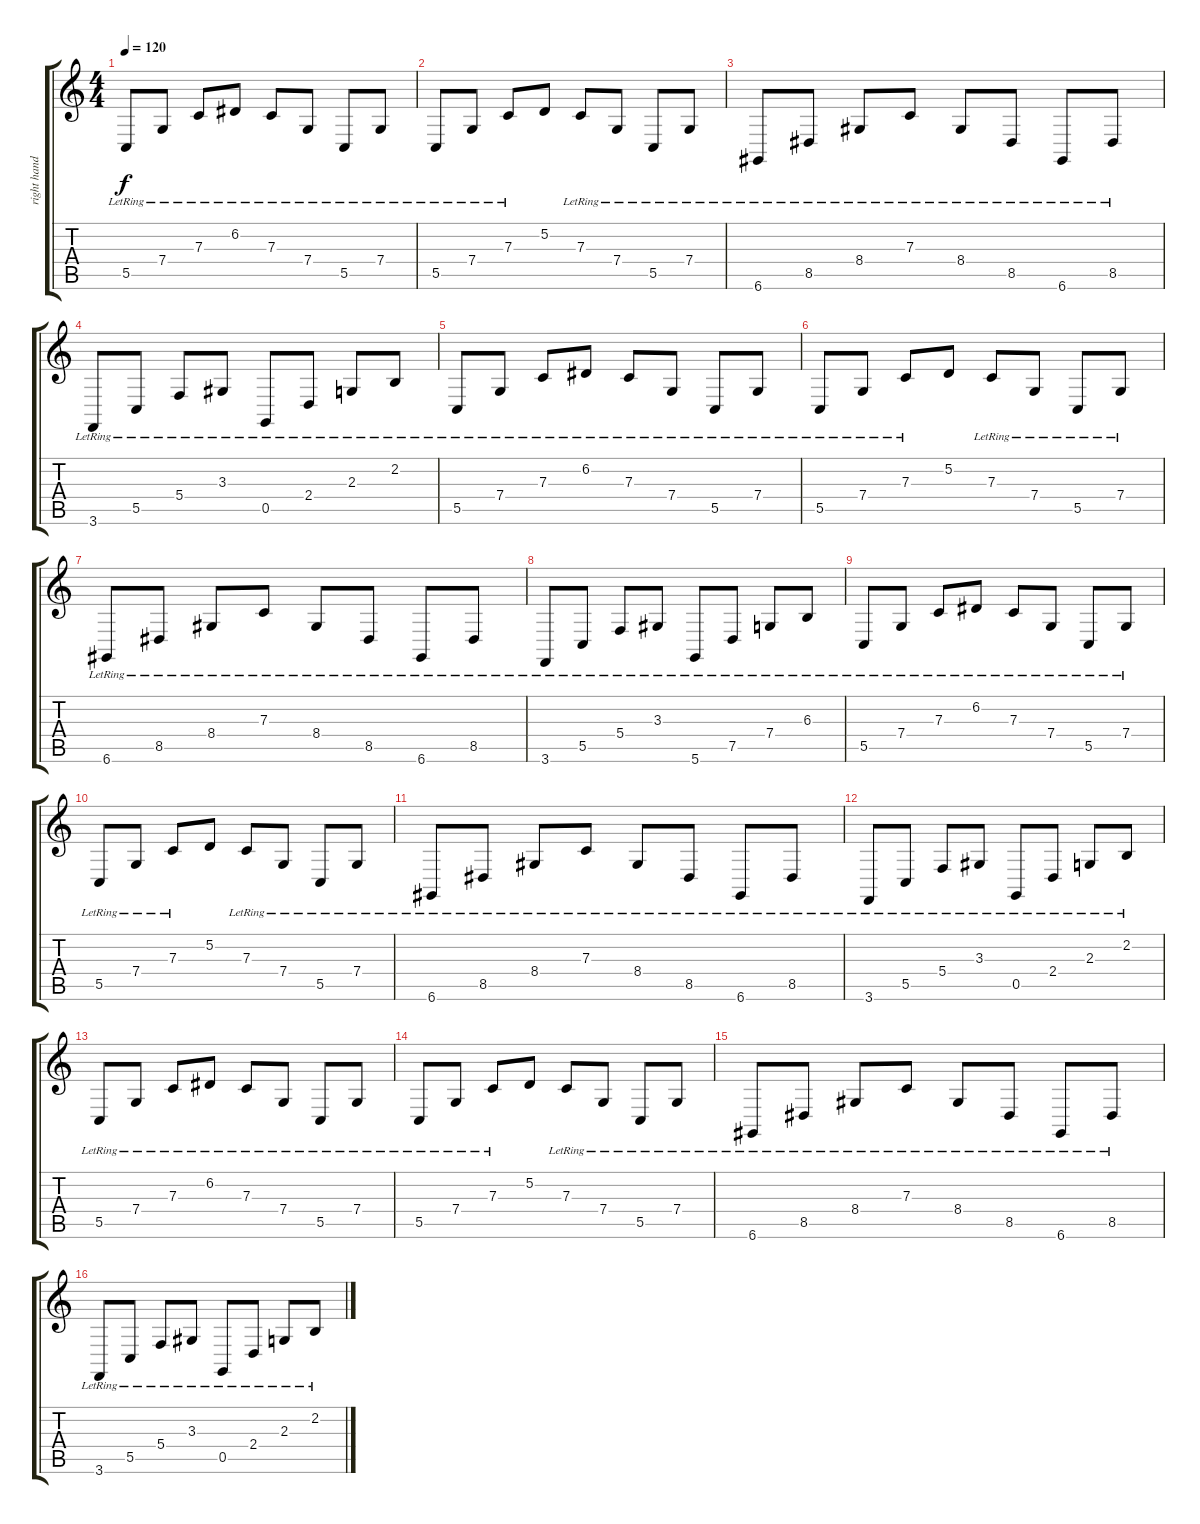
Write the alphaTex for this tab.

\track ("right hand" "right hand") {instrument acousticgrandpiano}
\staff {score tabs}
\tuning (D4 A3 F3 C3 G2 D2) {hide}
\ts (4 4)
\tempo 120
\clef g2
\ks c
5.5{lr}.8{dy f instrument acousticgrandpiano} 7.4{lr}.8 7.3{lr}.8 6.2{lr}.8 7.3{lr}.8 7.4{lr}.8 5.5{lr}.8 7.4{lr}.8 |
5.5{lr}.8 7.4{lr}.8 7.3{lr}.8 5.2.8 7.3{lr}.8 7.4{lr}.8 5.5{lr}.8 7.4{lr}.8 |
6.6{lr}.8 8.5{lr}.8 8.4{lr}.8 7.3{lr}.8 8.4{lr}.8 8.5{lr}.8 6.6{lr}.8 8.5{lr}.8 |
3.6{lr}.8 5.5{lr}.8 5.4{lr}.8 3.3{lr}.8 0.5{lr}.8 2.4{lr}.8 2.3{lr}.8 2.2{lr}.8 |
5.5{lr}.8 7.4{lr}.8 7.3{lr}.8 6.2{lr}.8 7.3{lr}.8 7.4{lr}.8 5.5{lr}.8 7.4{lr}.8 |
5.5{lr}.8 7.4{lr}.8 7.3{lr}.8 5.2.8 7.3{lr}.8 7.4{lr}.8 5.5{lr}.8 7.4{lr}.8 |
6.6{lr}.8 8.5{lr}.8 8.4{lr}.8 7.3{lr}.8 8.4{lr}.8 8.5{lr}.8 6.6{lr}.8 8.5{lr}.8 |
3.6{lr}.8 5.5{lr}.8 5.4{lr}.8 3.3{lr}.8 5.6{lr}.8 7.5{lr}.8 7.4{lr}.8 6.3{lr}.8 |
5.5{lr}.8 7.4{lr}.8 7.3{lr}.8 6.2{lr}.8 7.3{lr}.8 7.4{lr}.8 5.5{lr}.8 7.4{lr}.8 |
5.5{lr}.8 7.4{lr}.8 7.3{lr}.8 5.2.8 7.3{lr}.8 7.4{lr}.8 5.5{lr}.8 7.4{lr}.8 |
6.6{lr}.8 8.5{lr}.8 8.4{lr}.8 7.3{lr}.8 8.4{lr}.8 8.5{lr}.8 6.6{lr}.8 8.5{lr}.8 |
3.6{lr}.8 5.5{lr}.8 5.4{lr}.8 3.3{lr}.8 0.5{lr}.8 2.4{lr}.8 2.3{lr}.8 2.2{lr}.8 |
5.5{lr}.8 7.4{lr}.8 7.3{lr}.8 6.2{lr}.8 7.3{lr}.8 7.4{lr}.8 5.5{lr}.8 7.4{lr}.8 |
5.5{lr}.8 7.4{lr}.8 7.3{lr}.8 5.2.8 7.3{lr}.8 7.4{lr}.8 5.5{lr}.8 7.4{lr}.8 |
6.6{lr}.8 8.5{lr}.8 8.4{lr}.8 7.3{lr}.8 8.4{lr}.8 8.5{lr}.8 6.6{lr}.8 8.5{lr}.8 |
3.6{lr}.8 5.5{lr}.8 5.4{lr}.8 3.3{lr}.8 0.5{lr}.8 2.4{lr}.8 2.3{lr}.8 2.2{lr}.8
